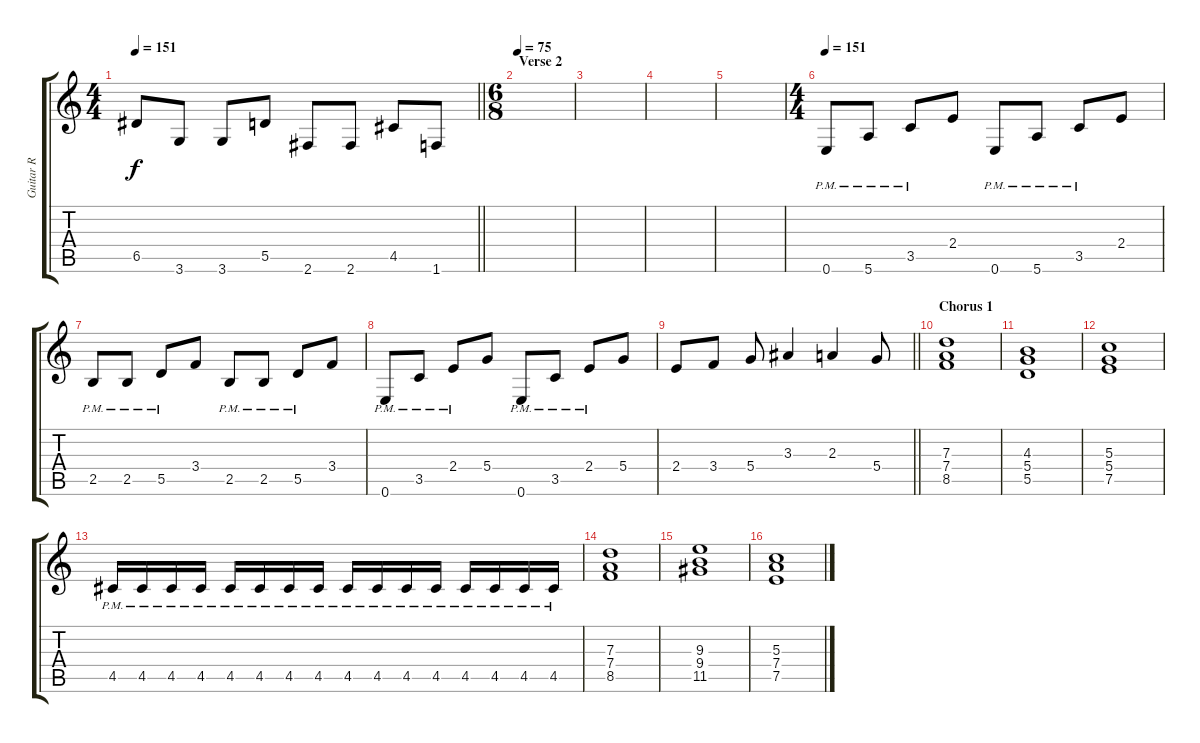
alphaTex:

\track ("Guitar R" "Guitar R") {instrument distortionguitar}
\staff {score tabs}
\tuning (E4 B3 G3 D3 A2 E2) {hide}
\ts (4 4)
\tempo 151
\clef g2
\barLineRight lightlight
\ks c
6.5.8{dy f} 3.6.8 3.6.8 5.5.8 2.6.8 2.6.8 4.5.8 1.6.8 |
\ts (6 8)
\section ("" "Verse 2")
\tempo 75
|
|
|
|
\ts (4 4)
\tempo 151
0.6{pm}.8 5.6{pm}.8 3.5{pm}.8 2.4.8 0.6{pm}.8 5.6{pm}.8 3.5{pm}.8 2.4.8 |
2.5{pm}.8 2.5{pm}.8 5.5{pm}.8 3.4.8 2.5{pm}.8 2.5{pm}.8 5.5{pm}.8 3.4.8 |
0.6{pm}.8 3.5{pm}.8 2.4{pm}.8 5.4.8 0.6{pm}.8 3.5{pm}.8 2.4{pm}.8 5.4.8 |
\barLineRight lightlight
2.4.8 3.4.8 5.4.8 3.3.4 2.3.4 5.4.8 |
\section ("" "Chorus 1")
(7.3 7.4 8.5).1 |
(4.3 5.4 5.5).1 |
(5.3 5.4 7.5).1 |
4.5{pm}.16 4.5{pm}.16 4.5{pm}.16 4.5{pm}.16 4.5{pm}.16 4.5{pm}.16 4.5{pm}.16 4.5{pm}.16 4.5{pm}.16 4.5{pm}.16 4.5{pm}.16 4.5{pm}.16 4.5{pm}.16 4.5{pm}.16 4.5{pm}.16 4.5{pm}.16 |
(7.3 7.4 8.5).1 |
(9.3 9.4 11.5).1 |
(5.3 7.4 7.5).1
